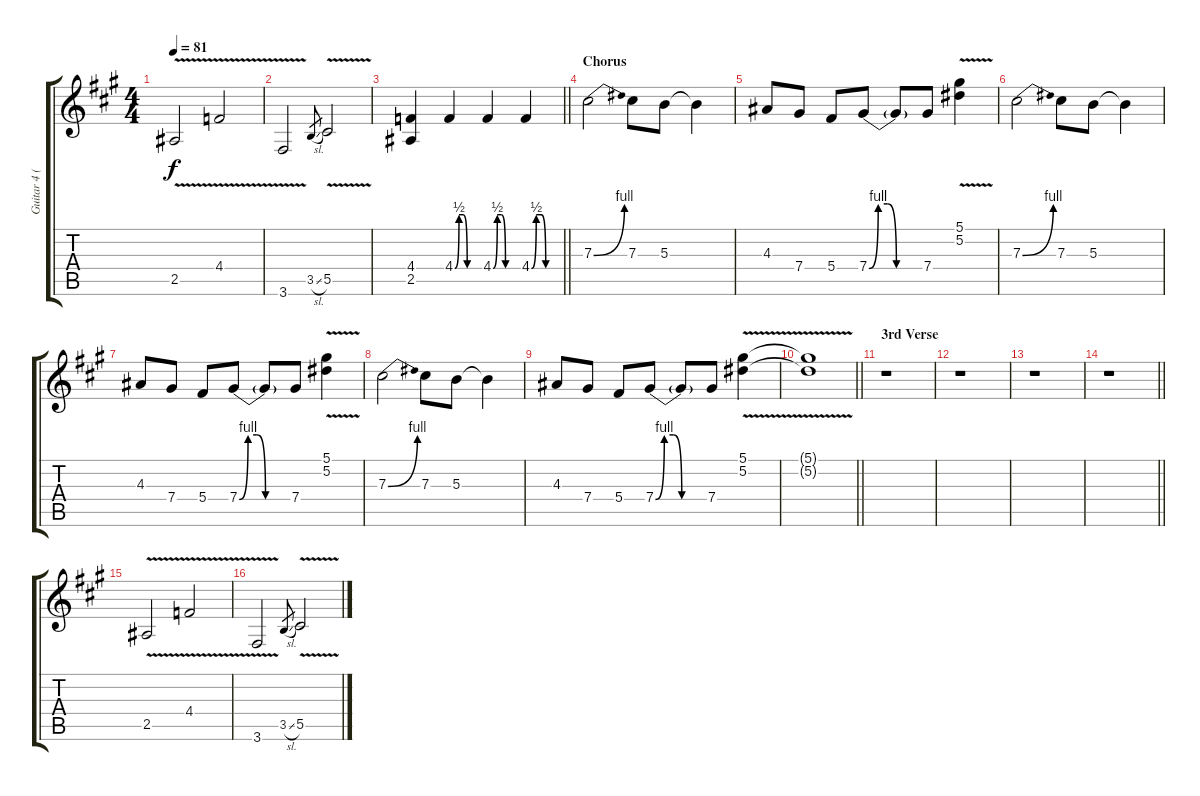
\track ("Guitar 4 (Jerry's Solo)" "Guitar 4 (") {instrument distortionguitar}
\staff {score tabs}
\tuning (Eb4 Bb3 Gb3 Db3 Ab2 Eb2) {hide}
\ts (4 4)
\tempo 81
\clef g2
\ks f#minor
2.5{v}.2{dy f volume 16} 4.4{v}.2 |
3.6{v}.2 3.5{sl}.8{gr} 5.5{v}.2 |
\barLineRight lightlight
(4.4 2.5).4 4.4{be (custom 0 0 10 2 20 2 30 0 60 0)}.4 4.4{be (custom 0 0 10 2 20 2 30 0 60 0)}.4 4.4{be (custom 0 0 10 2 20 2 30 0 60 0)}.4 |
\section ("" "Chorus")
7.3{be (bend 0 0 60 4)}.2 7.3.8 5.3.8 5.3{t}.4 |
4.3.8 7.4.8 5.4.8 7.4{be (custom 0 0 10 4 20 4 30 0 60 0)}.8 7.4{t}.8 7.4.8 (5.1{v} 5.2{v}).4 |
7.3{be (bend 0 0 60 4)}.2 7.3.8 5.3.8 5.3{t}.4 |
4.3.8 7.4.8 5.4.8 7.4{be (custom 0 0 10 4 20 4 30 0 60 0)}.8 7.4{t}.8 7.4.8 (5.1{v} 5.2{v}).4 |
7.3{be (bend 0 0 60 4)}.2 7.3.8 5.3.8 5.3{t}.4 |
4.3.8 7.4.8 5.4.8 7.4{be (custom 0 0 10 4 20 4 30 0 60 0)}.8 7.4{t}.8 7.4.8 (5.1{v} 5.2{v}).4 |
\barLineRight lightlight
(5.1{t} 5.2{t}).1 |
\section ("" "3rd Verse")
r.1 |
r.1 |
r.1 |
\barLineRight lightlight
r.1 |
2.5{v}.2{volume 16} 4.4{v}.2 |
3.6{v}.2 3.5{sl}.8{gr} 5.5{v}.2
